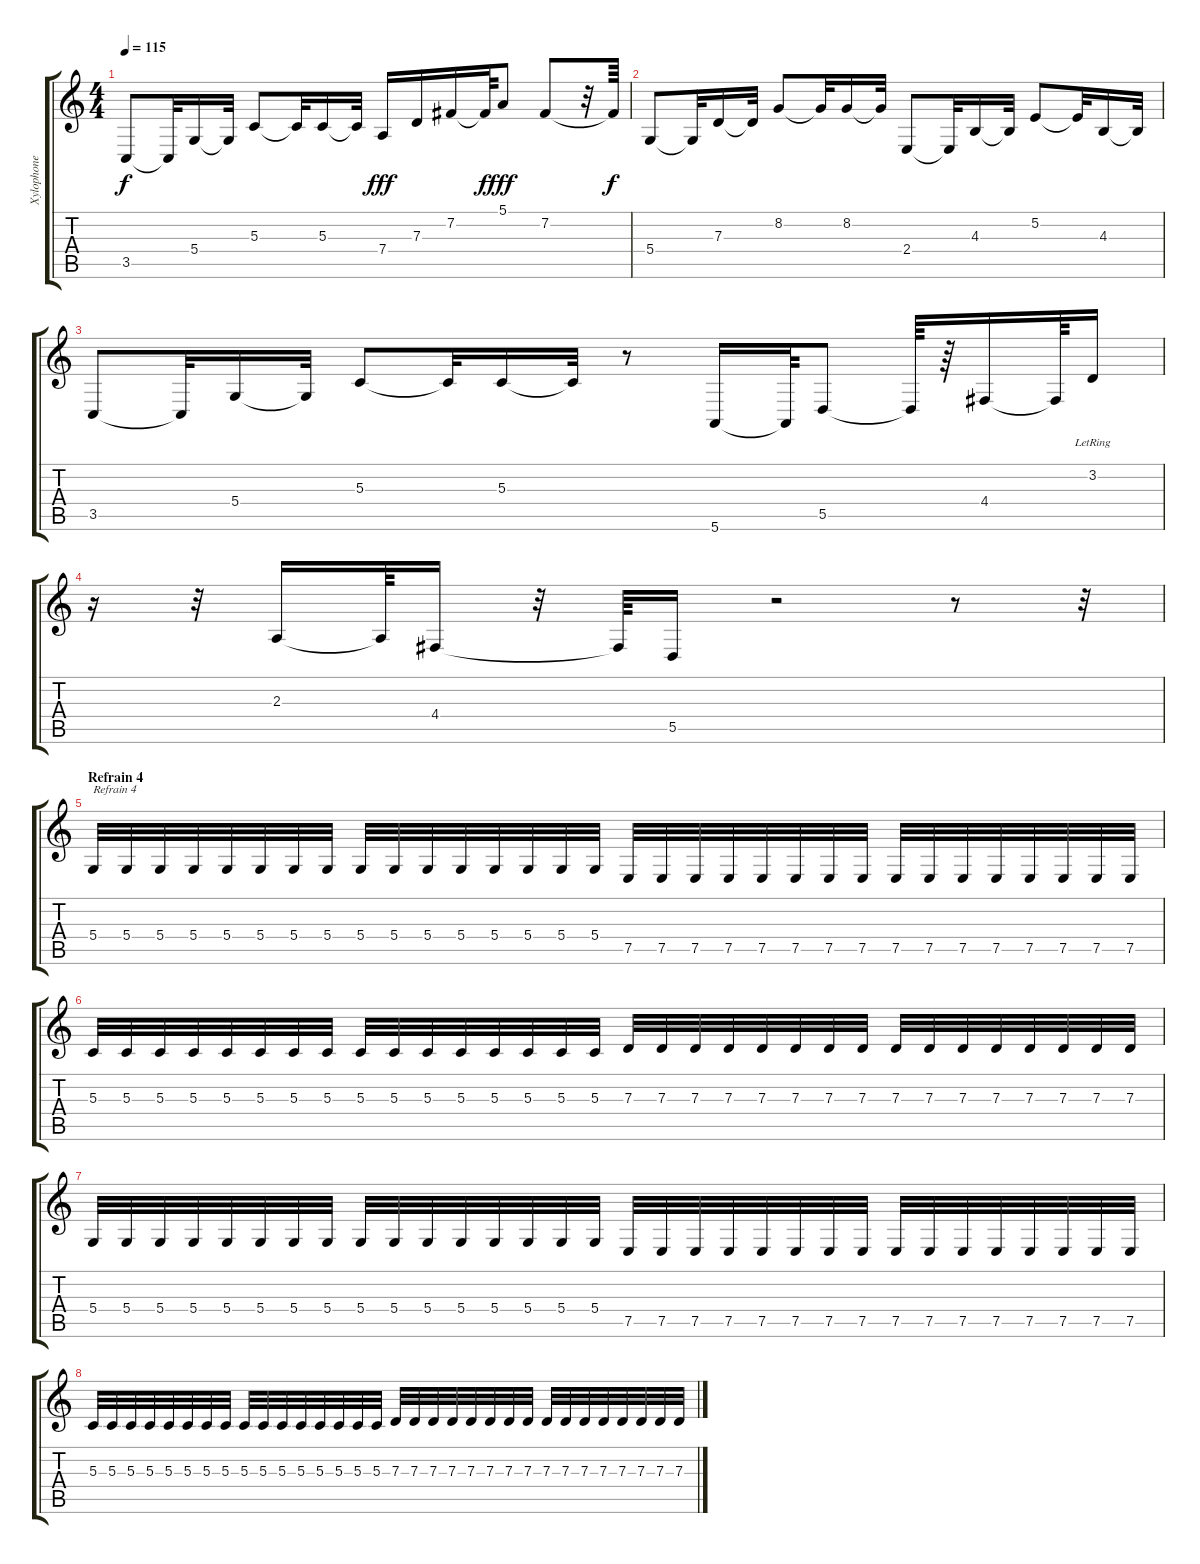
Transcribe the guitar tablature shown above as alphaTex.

\track ("Xylophone" "Xylophone") {instrument xylophone}
\staff {score tabs}
\tuning (E4 B3 G3 D3 A2 E2) {hide}
\ts (4 4)
\tempo 115
\clef g2
\ks c
3.5.8{dy f} 3.5{t}.32 5.4.16 5.4{t}.32 5.3.8 5.3{t}.32 5.3.16 5.3{t}.32 7.4.16{dy fff} 7.3.16 7.2.16 7.2{t}.64{dy f} 5.1.8{dy fff} 7.2.8 r.32 7.2{t}.64{dy f} |
5.4.8 5.4{t}.32 7.3.16 7.3{t}.32 8.2.8 8.2{t}.32 8.2.16 8.2{t}.32 2.4.8 2.4{t}.32 4.3.16 4.3{t}.32 5.2.8 5.2{t}.32 4.3.16 4.3{t}.32 |
3.5.8 3.5{t}.32 5.4.16 5.4{t}.32 5.3.8 5.3{t}.32 5.3.16 5.3{t}.32 r.8 5.6.16 5.6{t}.64 5.5.8 5.5{t}.64 r.64 4.4.16 4.4{t}.64 3.2{lr}.16 |
r.16 r.32 2.3.16 2.3{t}.64 4.4.16 r.32 4.4{t}.64 5.5.16 r.2 r.8 r.32 |
\section ("" "Refrain 4")
5.4.32{txt "Refrain 4"} 5.4.32 5.4.32 5.4.32 5.4.32 5.4.32 5.4.32 5.4.32 5.4.32 5.4.32 5.4.32 5.4.32 5.4.32 5.4.32 5.4.32 5.4.32 7.5.32 7.5.32 7.5.32 7.5.32 7.5.32 7.5.32 7.5.32 7.5.32 7.5.32 7.5.32 7.5.32 7.5.32 7.5.32 7.5.32 7.5.32 7.5.32 |
5.3.32 5.3.32 5.3.32 5.3.32 5.3.32 5.3.32 5.3.32 5.3.32 5.3.32 5.3.32 5.3.32 5.3.32 5.3.32 5.3.32 5.3.32 5.3.32 7.3.32 7.3.32 7.3.32 7.3.32 7.3.32 7.3.32 7.3.32 7.3.32 7.3.32 7.3.32 7.3.32 7.3.32 7.3.32 7.3.32 7.3.32 7.3.32 |
5.4.32 5.4.32 5.4.32 5.4.32 5.4.32 5.4.32 5.4.32 5.4.32 5.4.32 5.4.32 5.4.32 5.4.32 5.4.32 5.4.32 5.4.32 5.4.32 7.5.32 7.5.32 7.5.32 7.5.32 7.5.32 7.5.32 7.5.32 7.5.32 7.5.32 7.5.32 7.5.32 7.5.32 7.5.32 7.5.32 7.5.32 7.5.32 |
5.3.32 5.3.32 5.3.32 5.3.32 5.3.32 5.3.32 5.3.32 5.3.32 5.3.32 5.3.32 5.3.32 5.3.32 5.3.32 5.3.32 5.3.32 5.3.32 7.3.32 7.3.32 7.3.32 7.3.32 7.3.32 7.3.32 7.3.32 7.3.32 7.3.32 7.3.32 7.3.32 7.3.32 7.3.32 7.3.32 7.3.32 7.3.32
